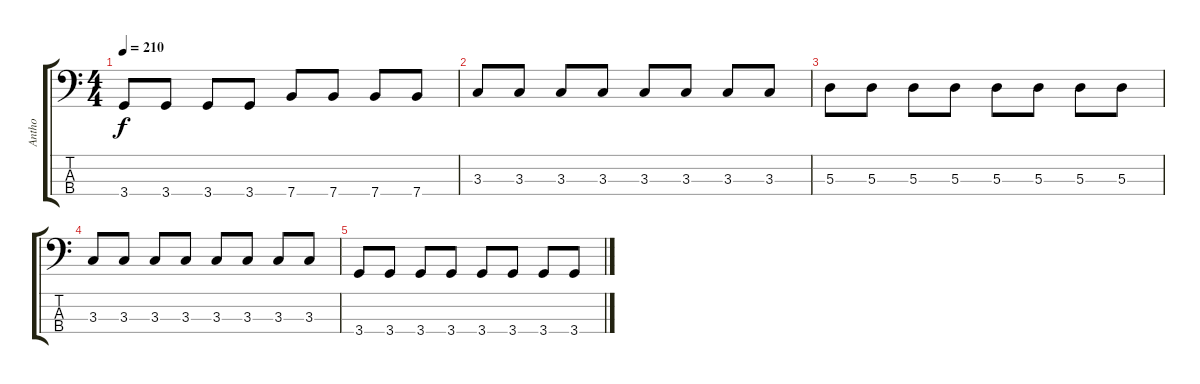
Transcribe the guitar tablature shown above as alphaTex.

\track ("Antho" "Antho") {instrument electricbassfinger}
\staff {score tabs}
\tuning (G2 D2 A1 E1) {hide}
\ts (4 4)
\tempo 210
\clef f4
\ks c
3.4.8{dy f} 3.4.8 3.4.8 3.4.8 7.4.8 7.4.8 7.4.8 7.4.8 |
3.3.8 3.3.8 3.3.8 3.3.8 3.3.8 3.3.8 3.3.8 3.3.8 |
5.3.8 5.3.8 5.3.8 5.3.8 5.3.8 5.3.8 5.3.8 5.3.8 |
3.3.8 3.3.8 3.3.8 3.3.8 3.3.8 3.3.8 3.3.8 3.3.8 |
3.4.8 3.4.8 3.4.8 3.4.8 3.4.8 3.4.8 3.4.8 3.4.8
